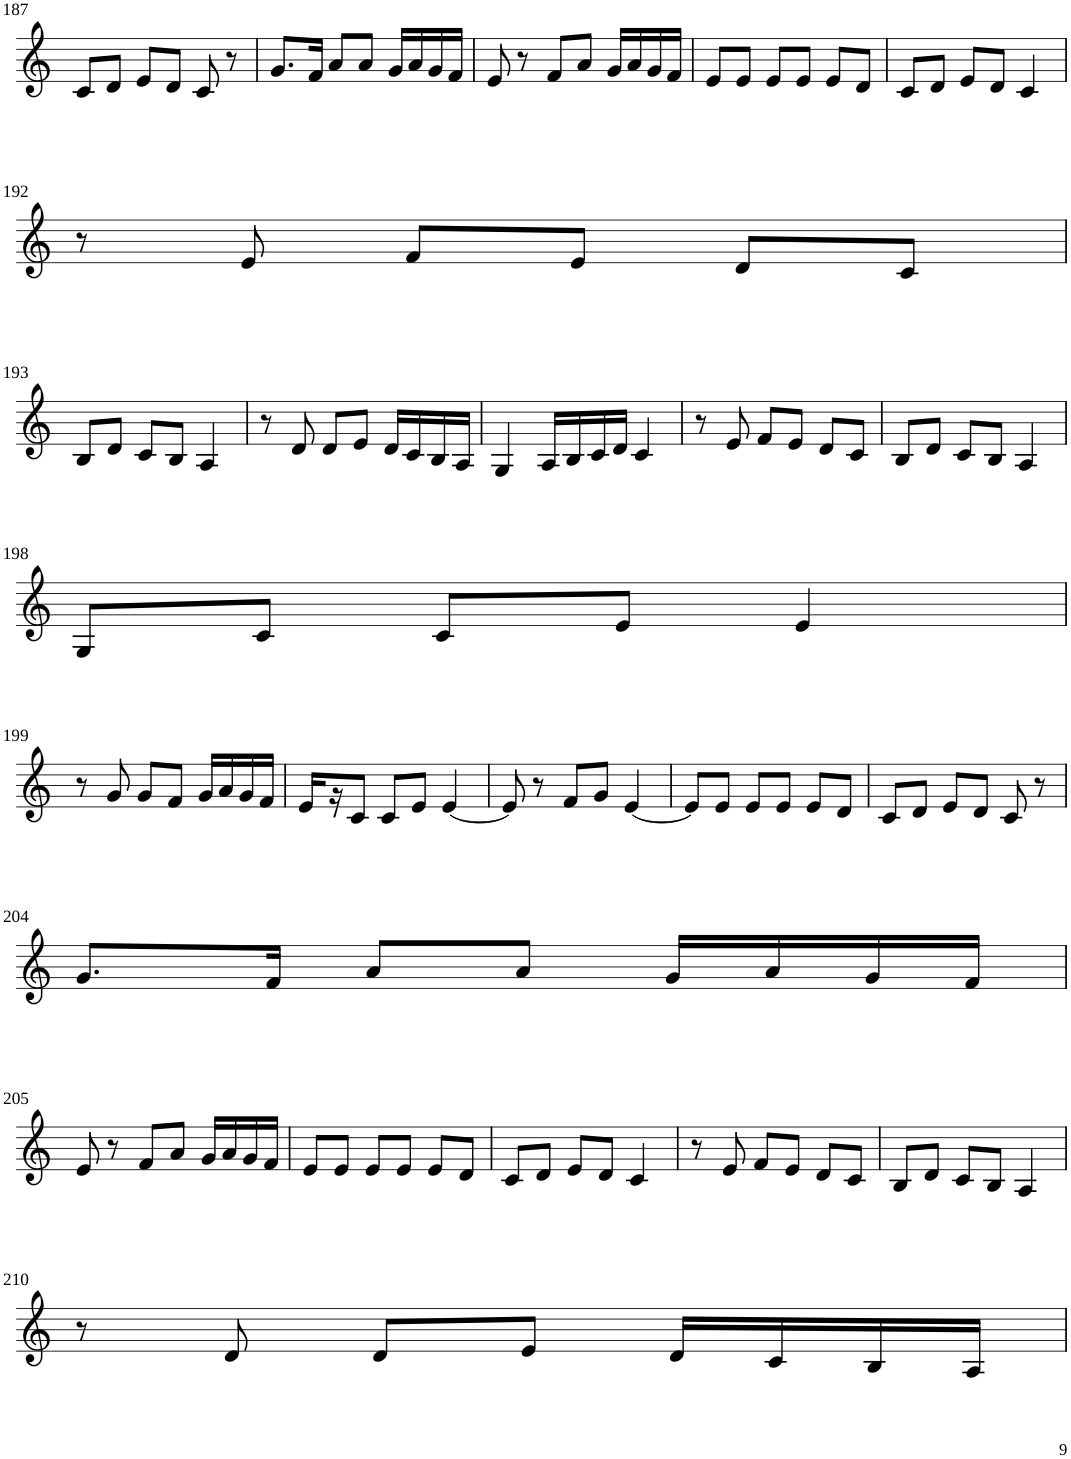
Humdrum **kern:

**kern
*part1
*staff1
*I"Violin
!!LO:PB:g=z
*clefG2
*k[]
*M3/4
=187
8c/L
8d/J
8e/L
8d/J
8c/
8r
=188
8.g/L
16f/Jk
8a/L
8a/J
16g/LL
16a/
16g/
16f/JJ
=189
8e/
8r
8f/L
8a/J
16g/LL
16a/
16g/
16f/JJ
=190
8e/L
8e/J
8e/L
8e/J
8e/L
8d/J
=191
8c/L
8d/J
8e/L
8d/J
4c/
!!LO:LB:g=z
=192
8r
8e/
8f/L
8e/J
8d/L
8c/J
!!LO:LB:g=z
=193
8B/L
8d/J
8c/L
8B/J
4A/
=194
8r
8d/
8d/L
8e/J
16d/LL
16c/
16B/
16A/JJ
=195
4G/
16A/LL
16B/
16c/
16d/JJ
4c/
=196
8r
8e/
8f/L
8e/J
8d/L
8c/J
=197
8B/L
8d/J
8c/L
8B/J
4A/
!!LO:LB:g=z
=198
8G/L
8c/J
8c/L
8e/J
4e/
!!LO:LB:g=z
=199
8r
8g/
8g/L
8f/J
16g/LL
16a/
16g/
16f/JJ
=200
16e/LL
16r
8c/J
8c/L
8e/J
[4e/
=201
8e/]
8r
8f/L
8g/J
[4e/
=202
8e/L]
8e/J
8e/L
8e/J
8e/L
8d/J
=203
8c/L
8d/J
8e/L
8d/J
8c/
8r
!!LO:LB:g=z
=204
8.g/L
16f/Jk
8a/L
8a/J
16g/LL
16a/
16g/
16f/JJ
!!LO:LB:g=z
=205
8e/
8r
8f/L
8a/J
16g/LL
16a/
16g/
16f/JJ
=206
8e/L
8e/J
8e/L
8e/J
8e/L
8d/J
=207
8c/L
8d/J
8e/L
8d/J
4c/
=208
8r
8e/
8f/L
8e/J
8d/L
8c/J
=209
8B/L
8d/J
8c/L
8B/J
4A/
!!LO:LB:g=z
=210
8r
8d/
8d/L
8e/J
16d/LL
16c/
16B/
16A/JJ
=
*-
